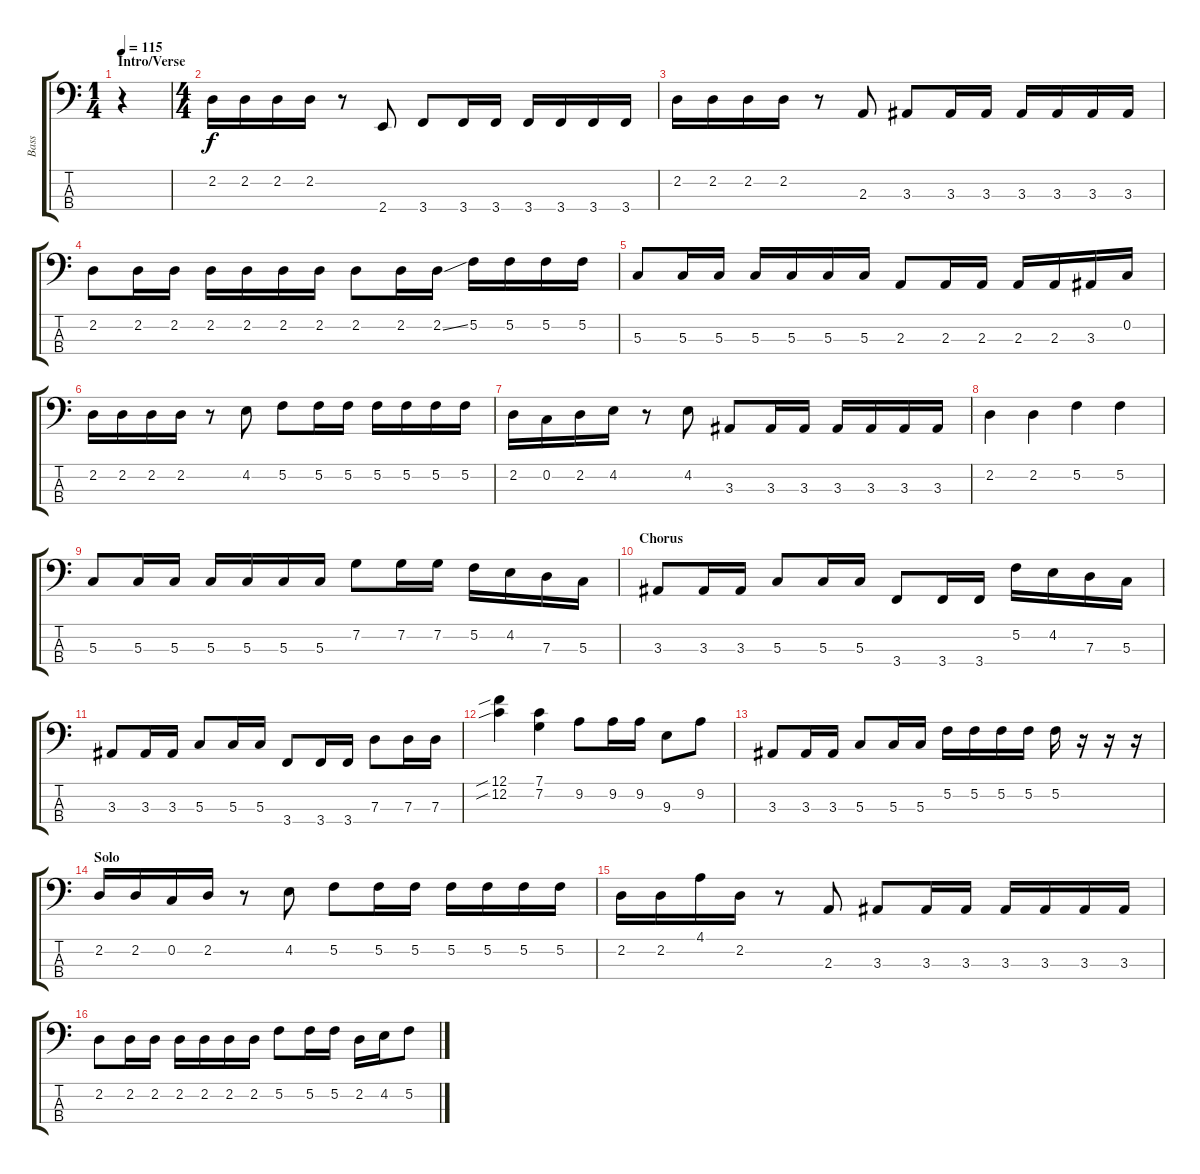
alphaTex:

\track ("Bass" "Bass") {instrument electricbassfinger}
\staff {score tabs}
\tuning (F2 C2 G1 D1) {hide}
\ts (1 4)
\section ("" "Intro/Verse")
\tempo 115
\clef f4
\ks c
r.4{dy f instrument electricbassfinger} |
\ts (4 4)
2.2.16 2.2.16 2.2.16 2.2.16 r.8 2.4.8 3.4.8 3.4.16 3.4.16 3.4.16 3.4.16 3.4.16 3.4.16 |
2.2.16 2.2.16 2.2.16 2.2.16 r.8 2.3.8 3.3.8 3.3.16 3.3.16 3.3.16 3.3.16 3.3.16 3.3.16 |
2.2.8 2.2.16 2.2.16 2.2.16 2.2.16 2.2.16 2.2.16 2.2.8 2.2.16 2.2{ss}.16 5.2.16 5.2.16 5.2.16 5.2.16 |
5.3.8 5.3.16 5.3.16 5.3.16 5.3.16 5.3.16 5.3.16 2.3.8 2.3.16 2.3.16 2.3.16 2.3.16 3.3.16 0.2.16 |
2.2.16 2.2.16 2.2.16 2.2.16 r.8 4.2.8 5.2.8 5.2.16 5.2.16 5.2.16 5.2.16 5.2.16 5.2.16 |
2.2.16 0.2.16 2.2.16 4.2.16 r.8 4.2.8 3.3.8 3.3.16 3.3.16 3.3.16 3.3.16 3.3.16 3.3.16 |
2.2.4 2.2.4 5.2.4 5.2.4 |
5.3.8 5.3.16 5.3.16 5.3.16 5.3.16 5.3.16 5.3.16 7.2.8 7.2.16 7.2.16 5.2.16 4.2.16 7.3.16 5.3.16 |
\section ("" "Chorus")
3.3.8 3.3.16 3.3.16 5.3.8 5.3.16 5.3.16 3.4.8 3.4.16 3.4.16 5.2.16 4.2.16 7.3.16 5.3.16 |
3.3.8 3.3.16 3.3.16 5.3.8 5.3.16 5.3.16 3.4.8 3.4.16 3.4.16 7.3.8 7.3.16 7.3.16 |
(12.1{sib} 12.2{sib}).4 (7.1 7.2).4 9.2.8 9.2.16 9.2.16 9.3.8 9.2.8 |
3.3.8 3.3.16 3.3.16 5.3.8 5.3.16 5.3.16 5.2.16 5.2.16 5.2.16 5.2.16 5.2.16 r.16 r.16 r.16 |
\section ("" "Solo")
2.2.16 2.2.16 0.2.16 2.2.16 r.8 4.2.8 5.2.8 5.2.16 5.2.16 5.2.16 5.2.16 5.2.16 5.2.16 |
2.2.16 2.2.16 4.1.16 2.2.16 r.8 2.3.8 3.3.8 3.3.16 3.3.16 3.3.16 3.3.16 3.3.16 3.3.16 |
2.2.8 2.2.16 2.2.16 2.2.16 2.2.16 2.2.16 2.2.16 5.2.8 5.2.16 5.2.16 2.2.16 4.2.16 5.2.8
